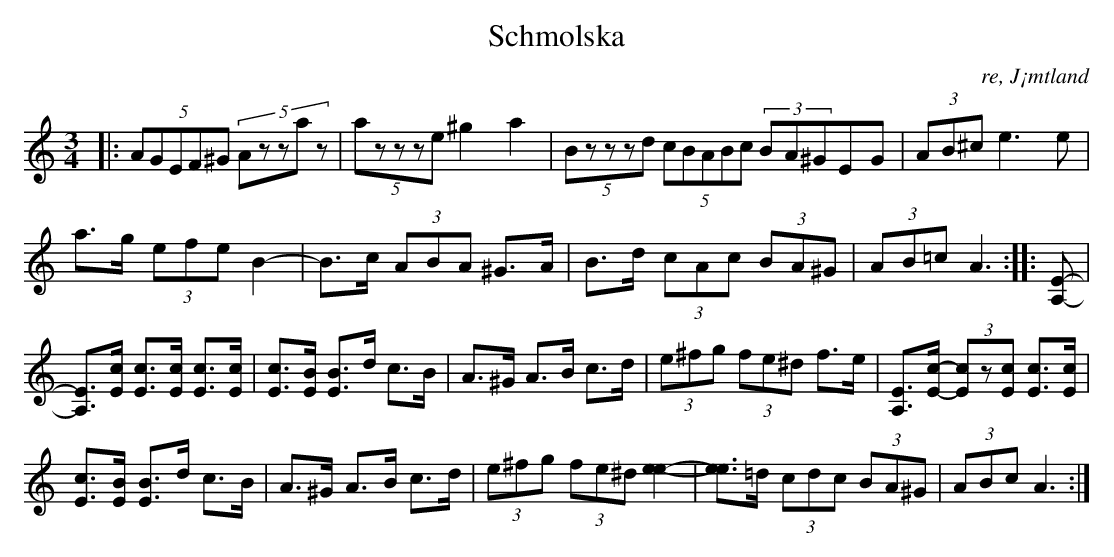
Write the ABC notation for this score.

X:1
T:Schmolska
O: re, J¡mtland
M:3/4
L:1/8
K:Am
|: (5:2AGEF^G (5:2Azzaz | (5:2azzze ^g2 a2 | (5:2Bzzzd (5:2cBABc (3BA^GEG | (3AB^c e3 e |
a>g (3efe B2- | B>c (3ABA ^G>A | B>d (3cAc (3BA^G | (3AB=c A3 :: [E-A,-] |
[EA,]>[cE] [cE]>[cE] [cE]>[cE] | [cE]>[BE] [BE]>d c>B | A>^G A>B c>d | (3e^fg (3fe^d f>e | [EA,]>[c-E-] (3[cE]z[cE] [cE]>[cE] |
[cE]>[BE] [BE]>d c>B | A>^G A>B c>d | (3e^fg (3fe^d [e2-e2-] | [ee]>=d (3cdc (3BA^G | (3ABc A3 :|]
